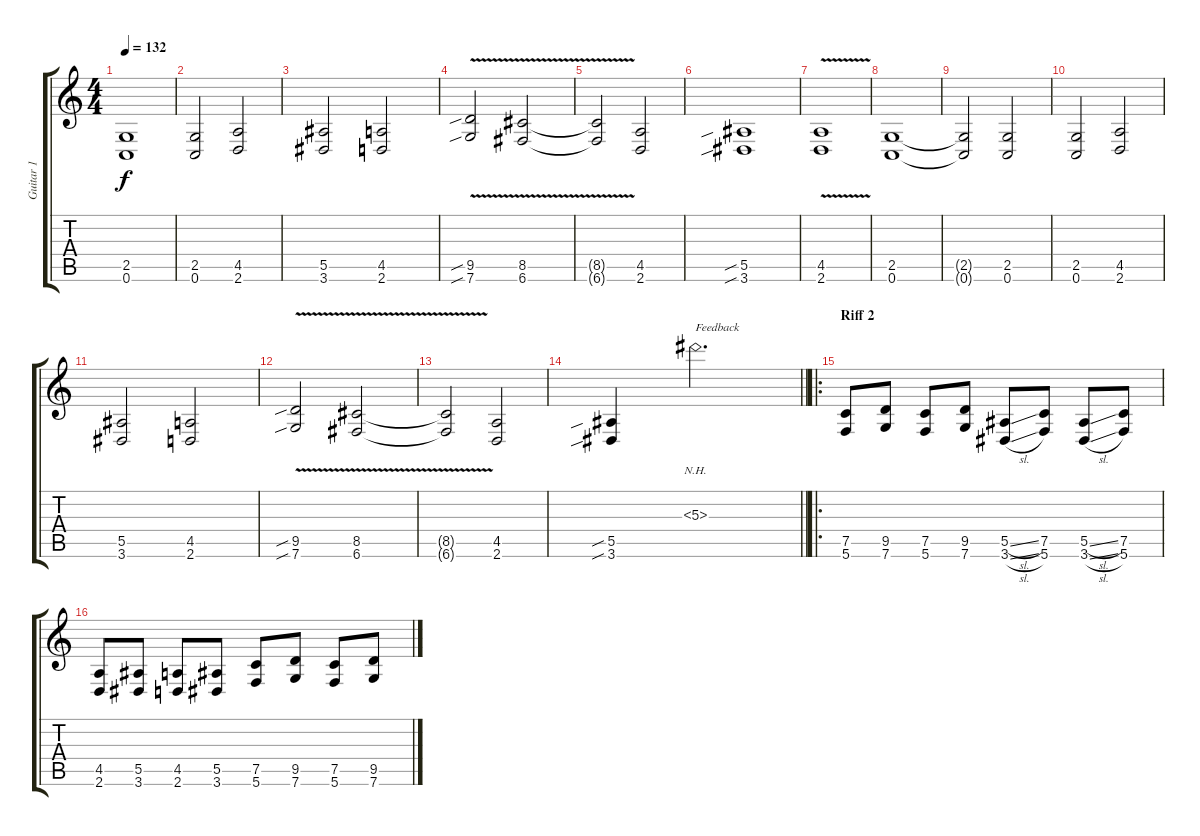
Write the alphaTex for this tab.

\track ("Guitar 1" "Guitar 1") {instrument distortionguitar}
\staff {score tabs}
\tuning (C4 G3 Eb3 Bb2 F2 C2) {hide}
\ts (4 4)
\tempo 132
\clef g2
\ks c
(2.5{t} 0.6{t}).1{dy f} |
(2.5 0.6).2 (4.5 2.6).2 |
(5.5 3.6).2 (4.5 2.6).2 |
(9.5{v sib} 7.6{sib}).2 (8.5{v} 6.6).2 |
(8.5{t} 6.6{t}).2 (4.5 2.6).2 |
(5.5{sib} 3.6{sib}).1 |
(4.5{v} 2.6).1 |
(2.5 0.6).1 |
(2.5{t} 0.6{t}).2 (2.5 0.6).2 |
(2.5 0.6).2 (4.5 2.6).2 |
(5.5 3.6).2 (4.5 2.6).2 |
(9.5{v sib} 7.6{sib}).2 (8.5{v} 6.6).2 |
(8.5{t} 6.6{t}).2 (4.5 2.6).2 |
\barLineRight lightlight
(5.5{sib} 3.6{sib}).4 5.3{nh}.2{d txt "Feedback"} |
\ro
\section ("" "Riff 2")
(7.5 5.6).8 (9.5 7.6).8 (7.5 5.6).8 (9.5 7.6).8 (5.5{sl} 3.6{sl}).8 (7.5 5.6).8 (5.5{sl} 3.6{sl}).8 (7.5 5.6).8 |
(4.5 2.6).8 (5.5 3.6).8 (4.5 2.6).8 (5.5 3.6).8 (7.5 5.6).8 (9.5 7.6).8 (7.5 5.6).8 (9.5 7.6).8
